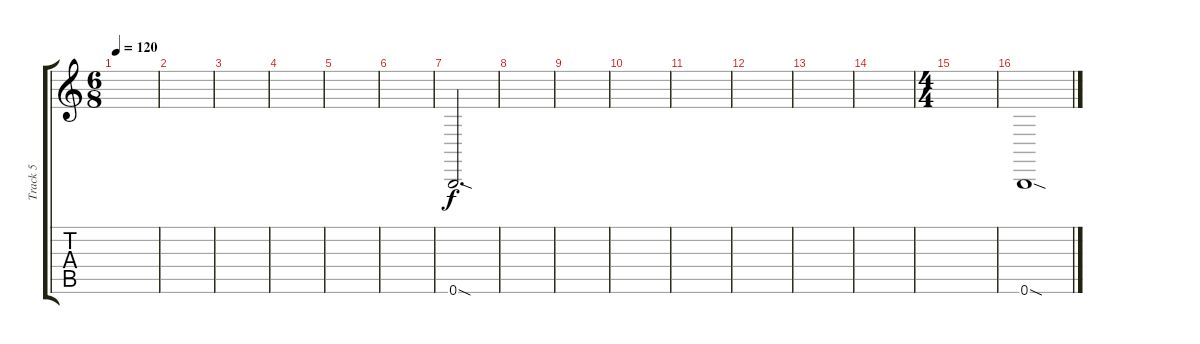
\track ("Track 5" "Track 5") {instrument ocarina}
\staff {score tabs}
\tuning (Db4 Ab3 E3 B2 Gb2 B1) {hide}
\ts (6 8)
\tempo 120
\clef g2
\ks c
|
|
|
|
|
|
0.6{sod}.2{d} |
|
|
|
|
|
|
|
\ts (4 4)
|
0.6{sod}.1
